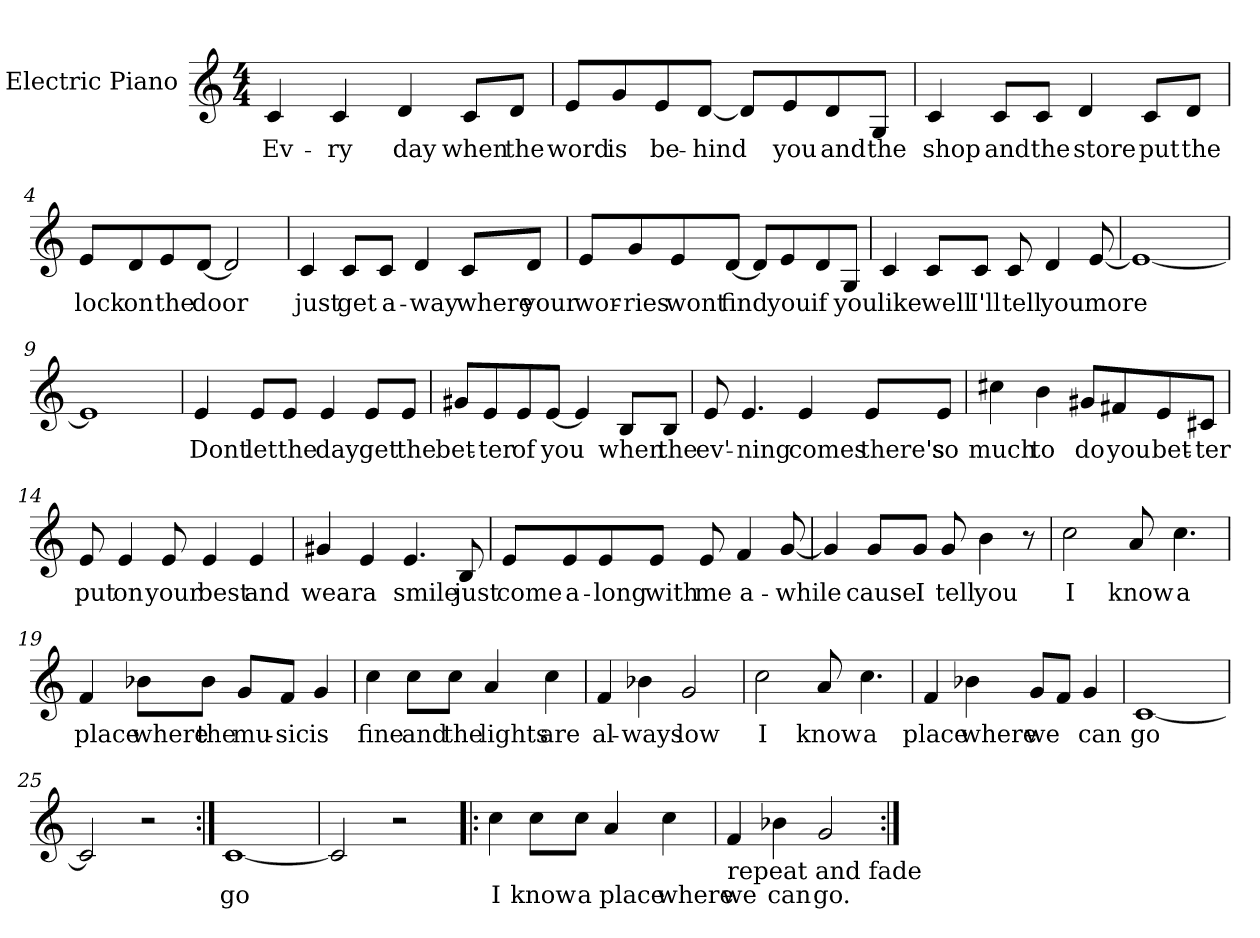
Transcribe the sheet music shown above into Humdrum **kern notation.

**kern	**text
*part1	*part1
*staff1	*staff1
*I"Electric Piano	*
*I'E.Pno	*
*clefG2	*
*k[]	*
*C:	*
*M4/4	*
=1	=1
4c/	Ev-
4c/	-ry
4d/	day
8c/L	when
8d/J	the
=2	=2
8e/L	word
8g/	is
8e/	be-
[8d/J	-hind
8d/L]	.
8e/	you
8d/	and
8G/J	the
=3	=3
4c/	shop
8c/L	and
8c/J	the
4d/	store
8c/L	put
8d/J	the
=4	=4
8e/L	lock
8d/	on
8e/	the
[8d/J	door
2d/]	.
!!LO:LB:g=z
=5	=5
4c/	just
8c/L	get
8c/J	a-
4d/	-way
8c/L	where
8d/J	your
=6	=6
8e/L	wor-
8g/	-ries
8e/	wont
[8d/J	find
8d/L]	.
8e/	you
8d/	if
8G/J	you
=7	=7
4c/	like
8c/L	well
8c/J	I'll
8c/	tell
4d/	you
[8e/	more
=8	=8
1e_	.
!!LO:LB:g=z
=9	=9
1e]	.
=10	=10
4e/	Dont
8e/L	let
8e/J	the
4e/	day
8e/L	get
8e/J	the
=11	=11
8g#X/L	bet-
8e/	-ter
8e/	of
[8e/J	you
4e/]	.
8B/L	when
8B/J	the
=12	=12
8e/	ev'-
4.e/	-ning
4e/	comes
8e/L	there's
8e/J	so
!!LO:LB:g=z
=13	=13
4cc#X\	much
4b\	to
8g#X/L	do
8f#X/	you
8e/	bet-
8c#X/J	-ter
=14	=14
8e/	put
4e/	on
8e/	your
4e/	best
4e/	and
=15	=15
4g#X/	wear
4e/	a
4.e/	smile
8B/	just
=16	=16
8e/L	come
8e/	a-
8e/	-long
8e/J	with
8e/	me
4f/	a-
[8g/	-while
!!LO:LB:g=z
=17	=17
4g/]	.
8g/L	cause
8g/J	I
8g/	tell
4b\	you
8r	.
=18	=18
2cc\	I
8a/	know
4.cc\	a
=19	=19
4f/	place
8b-X\L	where
8b-\J	the
8g/L	mu-
8f/J	-sic
4g/	is
=20	=20
4cc\	fine
8cc\L	and
8cc\J	the
4a/	lights
4cc\	are
!!LO:LB:g=z
=21	=21
4f/	al-
4b-X\	-ways
2g/	low
=22	=22
2cc\	I
8a/	know
4.cc\	a
=23	=23
4f/	place
4b-X\	where
8g/L	we
8f/J	.
4g/	can
=24	=24
[1c	go
=25	=25
2c/]	.
2r	.
!!LO:LB:g=z
=26:|!	=26:|!
[1c	go
=27	=27
2c/]	.
2r	.
=28!|:	=28!|:
4cc\	I
8cc\L	know
8cc\J	a
4a/	place
4cc\	where
=29	=29
!LO:TX:b:t=repeat and fade	!
4f/	we
4b-X\	can
2g/	go.
=:|!	=:|!
*-	*-
